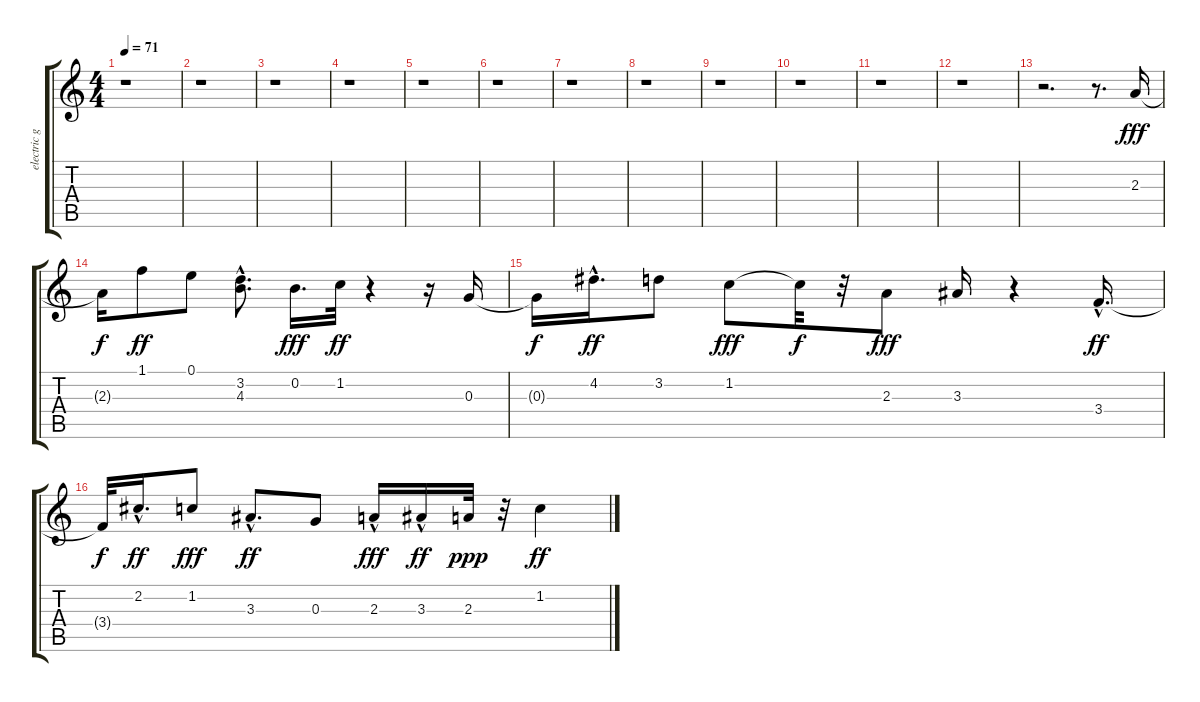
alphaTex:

\track ("electric guitar" "electric g") {instrument acousticguitarnylon}
\staff {score tabs}
\tuning (E4 B3 G3 D3 A2 E2) {hide}
\ts (4 4)
\tempo 71
\clef g2
\ks c
r.1{dy fff} |
r.1 |
r.1 |
r.1 |
r.1 |
r.1 |
r.1 |
r.1 |
r.1 |
r.1 |
r.1 |
r.1 |
r.2{d} r.8{d} 2.3.16 |
2.3{t}.16{dy f} 1.1.8{dy ff} 0.1.8 (3.2{hac} 4.3).8{d} 0.2.16{d dy fff} 1.2.32{dy ff} r.4 r.16 0.3.16 |
0.3{t}.16{dy f} 4.2{hac}.16{d dy ff} 3.2.8 1.2.8{dy fff} 1.2{t}.32{dy f} r.32 2.3.8{dy fff} 3.3.16 r.4 3.4{hac}.16{d dy ff} |
3.4{t}.32{dy f} 2.2{hac}.16{d dy ff} 1.2.8{dy fff} 3.3{hac}.8{d dy ff} 0.3.8 2.3{hac}.16{dy fff} 3.3{hac}.16{dy ff} 2.3.32{dy ppp} r.32 1.2.4{dy ff}
